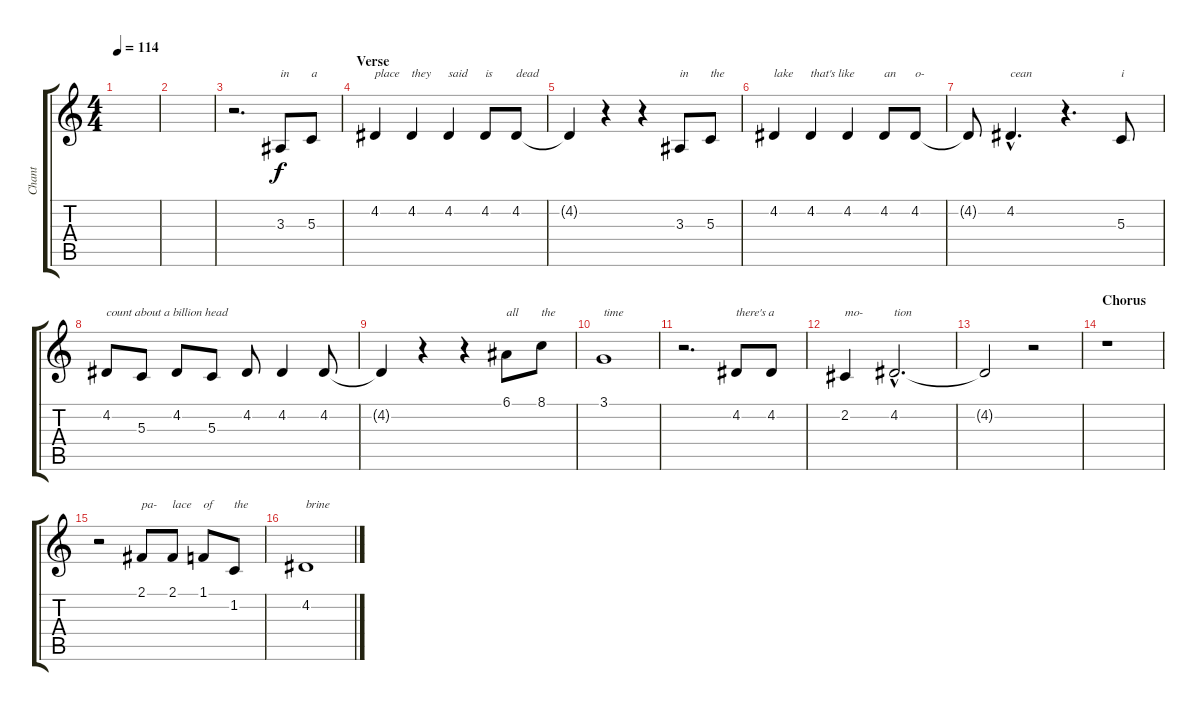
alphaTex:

\track ("Chant" "Chant") {instrument choiraahs}
\staff {score tabs}
\tuning (E4 B3 G3 D3 A2 E2) {hide}
\ts (4 4)
\tempo 114
\clef g2
\ks c
|
|
r.2{d} 3.3.8{txt "in"} 5.3.8{txt "a"} |
\section ("" "Verse")
4.2.4{txt "place"} 4.2.4{txt "they"} 4.2.4{txt "said"} 4.2.8{txt "is"} 4.2.8{txt "dead"} |
4.2{t}.4 r.4 r.4 3.3.8{txt "in"} 5.3.8{txt "the"} |
4.2.4{txt "lake"} 4.2.4{txt "that's like"} 4.2.4 4.2.8{txt "an"} 4.2.8{txt "o-"} |
4.2{t}.8 4.2{hac}.4{d txt "cean"} r.4{d} 5.3.8{txt "i"} |
4.2.8{txt "count about a billion head"} 5.3.8 4.2.8 5.3.8 4.2.8 4.2.4 4.2.8 |
4.2{t}.4 r.4 r.4 6.1.8{txt "all"} 8.1.8{txt "the"} |
3.1.1{txt "time"} |
r.2{d} 4.2.8{txt "there's a"} 4.2.8 |
2.2.4{txt "mo-"} 4.2{hac}.2{d txt "tion"} |
4.2{t}.2 r.2 |
\section ("" "Chorus")
r.1 |
r.2 2.1.8{txt "pa-"} 2.1.8{txt "lace"} 1.1.8{txt "of"} 1.2.8{txt "the"} |
4.2.1{txt "brine"}
